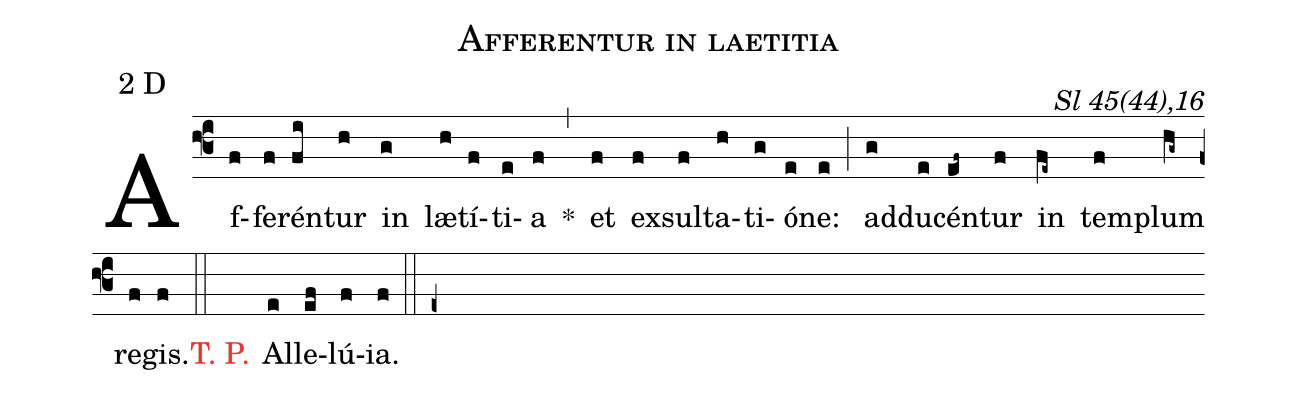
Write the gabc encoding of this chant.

name: Afferentur in laetitia;
mode: 2;
mode-differentia: D;
commentary: Sl 45(44),16;
%%
(f3)

Af(f)fe(f)rén(fi)tur(h) in(g) læ(h)tí(f)ti(e)a(f) *(,) et(f) ex(f)sul(f)ta(h)ti(g)ó(e)ne:(e) (;) ad(g)du(e)cén(ef~)tur(f) in(fe~) tem(f)plum(hg~) re(f)gis.(f)

(::)

<c>T. P.</c>() Al(e)le(ef)lú(f)ia.(f)

(::)

(e+)
